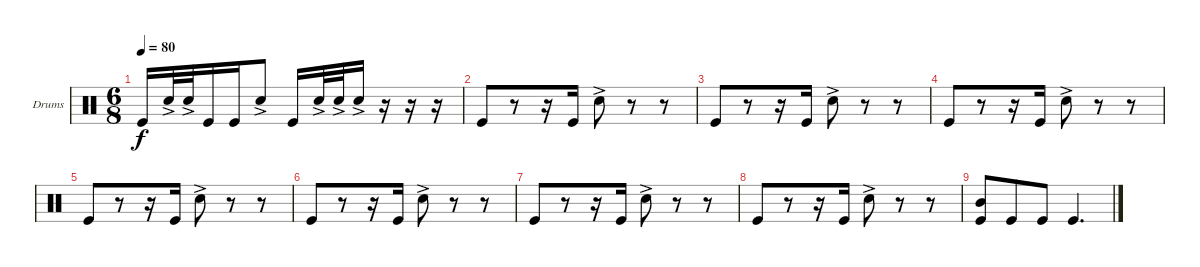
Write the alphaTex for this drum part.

\defaultSystemsLayout 4
\bracketExtendMode groupsimilarinstruments
\firstSystemTrackNameOrientation horizontal
\otherSystemsTrackNameOrientation horizontal
\track ("F&S" "Drums") {instrument percussion}
\staff {score}
\articulation defaults
\ts (6 8)
\tempo 80
\clef neutral
\scale
0.333333
\ks c "Kick (hit)".16{dy f} "Snare (hit) 2"{ac}.32 "Snare (hit) 2"{ac}.32 "Kick (hit)".16 "Kick (hit)".16 "Snare (hit) 2"{ac}.8 "Kick (hit)".16 "Snare (hit) 2"{ac}.32 "Snare (hit) 2"{ac}.32 "Snare (hit) 2"{ac}.16
r.16 r.16 r.16 |
\scale
0.333333 "Kick (hit)".8 r.8 r.16 "Kick (hit)".16 "Snare (hit) 2"{ac}.8 r.8 r.8 |
\scale
0.333333 "Kick (hit)".8 r.8 r.16 "Kick (hit)".16 "Snare (hit) 2"{ac}.8 r.8 r.8 |
\scale
0.333333 "Kick (hit)".8 r.8 r.16 "Kick (hit)".16 "Snare (hit) 2"{ac}.8 r.8 r.8 |
\scale
0.333333 "Kick (hit)".8 r.8 r.16 "Kick (hit)".16 "Snare (hit) 2"{ac}.8 r.8 r.8 |
\scale
0.333333 "Kick (hit)".8 r.8 r.16 "Kick (hit)".16 "Snare (hit) 2"{ac}.8 r.8 r.8 |
\scale
0.333333 "Kick (hit)".8 r.8 r.16 "Kick (hit)".16 "Snare (hit) 2"{ac}.8 r.8 r.8 |
\scale
0.333333 "Kick (hit)".8 r.8 r.16 "Kick (hit)".16 "Snare (hit) 2"{ac}.8 r.8 r.8 |
\scale
0.333333 ("Mid Tom (hit)" "Kick (hit)").8 "Kick (hit)".8 "Kick (hit)".8 "Kick (hit)".4{d} |
\scale
0.333333 |
\scale
0.333333 |
\scale
0.333333
